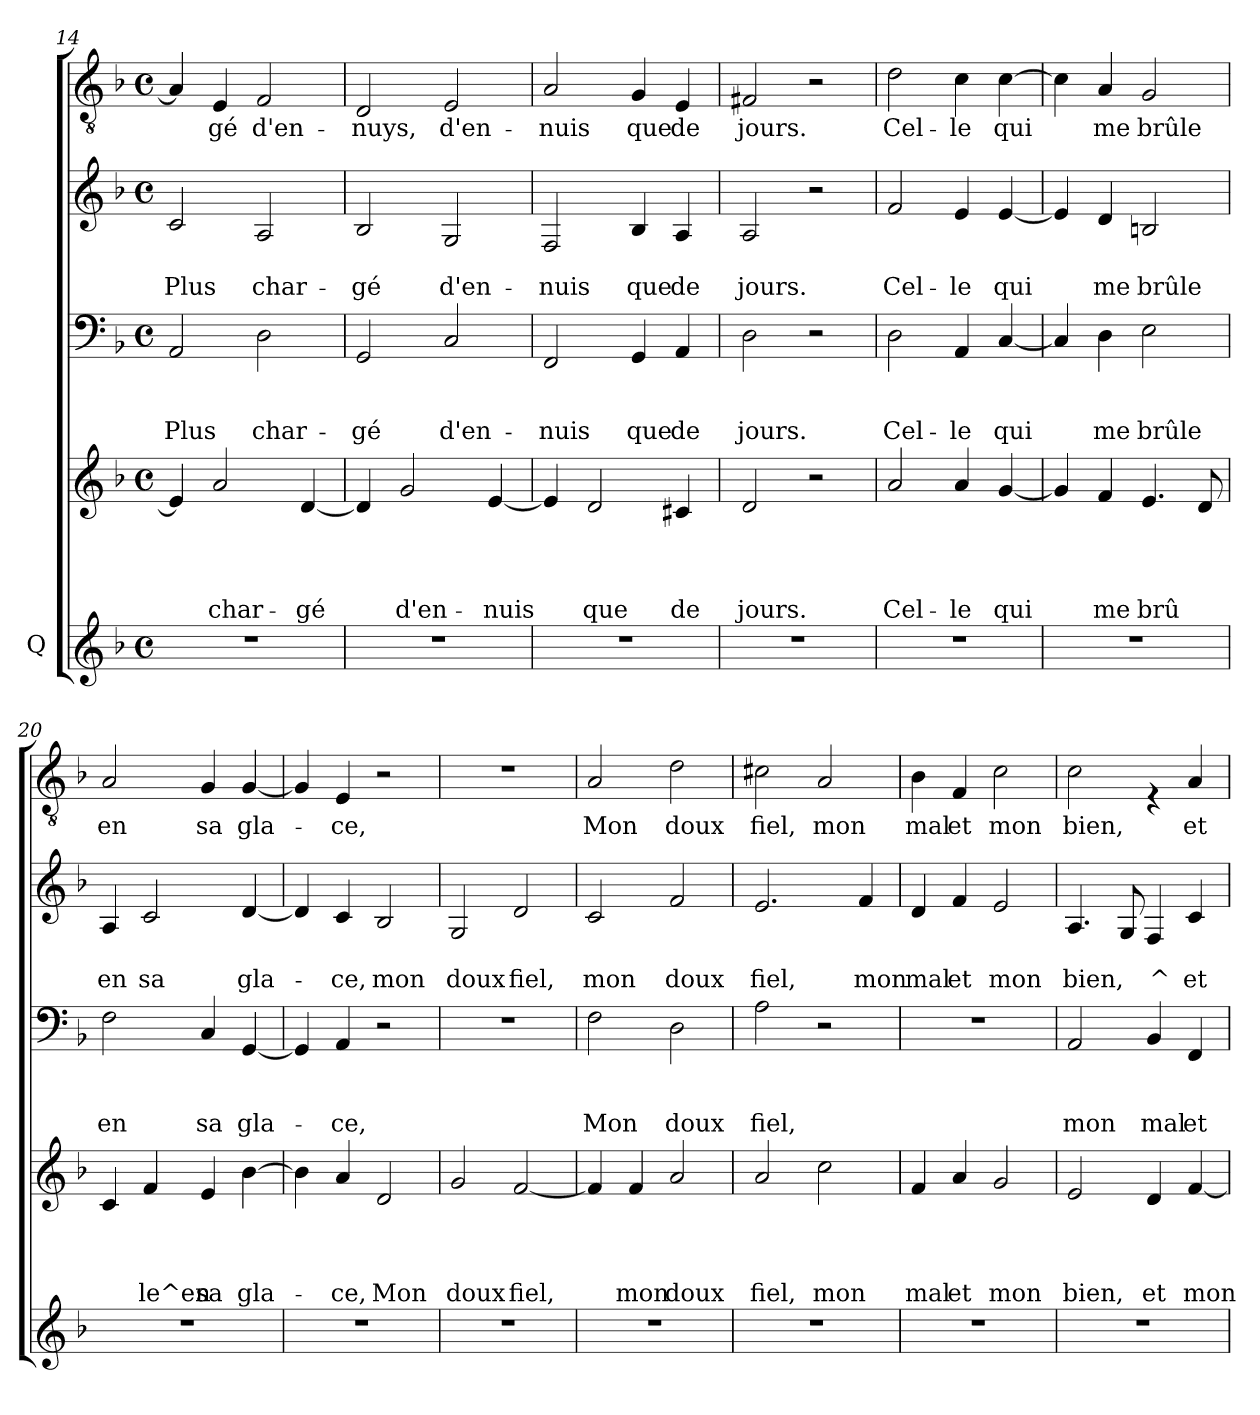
**kern	**kern	**text	**text	**text	**text	**kern	**text	**text	**text	**kern	**text	**text	**kern	**text
*part5	*part4	*part4	*part4	*part4	*part4	*part3	*part3	*part3	*part3	*part2	*part2	*part2	*part1	*part1
*staff5	*staff4	*staff4	*staff4	*staff4	*staff4	*staff3	*staff3	*staff3	*staff3	*staff2	*staff2	*staff2	*staff1	*staff1
*I"Q	*	*	*	*	*	*	*	*	*	*	*	*	*	*
*clefG2	*clefG2	*	*	*	*	*clefF4	*	*	*	*clefG2	*	*	*clefGv2	*
*k[b-]	*k[b-]	*	*	*	*	*k[b-]	*	*	*	*k[b-]	*	*	*k[b-]	*
*F:	*F:	*	*	*	*	*F:	*	*	*	*F:	*	*	*F:	*
*M4/4	*M4/4	*	*	*	*	*M4/4	*	*	*	*M4/4	*	*	*M4/4	*
*met(c)	*met(c)	*	*	*	*	*met(c)	*	*	*	*met(c)	*	*	*met(c)	*
=14	=14	=14	=14	=14	=14	=14	=14	=14	=14	=14	=14	=14	=14	=14
!	!	!	!	!	!	!	!	!	!LO:LY:b	!	!	!LO:LY:b	!	!
1r	4e/]	.	.	.	.	2AA/	.	.	Plus	2c/	.	Plus	4A/]	.
!	!	!	!	!	!LO:LY:b	!	!	!	!	!	!	!	!	!LO:LY:b
.	2a/	.	.	.	char-	.	.	.	.	.	.	.	4E/	-gé
!	!	!	!	!	!	!	!	!	!LO:LY:b	!	!	!LO:LY:b	!	!LO:LY:b
.	.	.	.	.	.	2D\	.	.	char-	2A/	.	char-	2F/	d'en-
!	!	!	!	!	!LO:LY:b	!	!	!	!	!	!	!	!	!
.	[<4d/	.	.	.	-gé	.	.	.	.	.	.	.	.	.
!!LO:PB:g=z
=15	=15	=15	=15	=15	=15	=15	=15	=15	=15	=15	=15	=15	=15	=15
!	!	!	!	!	!	!	!	!	!LO:LY:b	!	!	!LO:LY:b	!	!LO:LY:b
1r	4d/]	.	.	.	.	2GG/	.	.	-gé	2B-/	.	-gé	2D/	-nuys,
!	!	!	!	!	!LO:LY:b	!	!	!	!	!	!	!	!	!
.	2g/	.	.	.	d'en-	.	.	.	.	.	.	.	.	.
!	!	!	!	!	!	!	!	!	!LO:LY:b	!	!	!LO:LY:b	!	!LO:LY:b
.	.	.	.	.	.	2C/	.	.	d'en-	2G/	.	d'en-	2E/	d'en-
!	!	!	!	!	!LO:LY:b	!	!	!	!	!	!	!	!	!
.	[<4e/	.	.	.	-nuis	.	.	.	.	.	.	.	.	.
=16	=16	=16	=16	=16	=16	=16	=16	=16	=16	=16	=16	=16	=16	=16
!	!	!	!	!	!	!	!	!	!LO:LY:b	!	!	!LO:LY:b	!	!LO:LY:b
1r	4e/]	.	.	.	.	2FF/	.	.	-nuis	2F/	.	-nuis	2A/	-nuis
!	!	!	!	!	!LO:LY:b	!	!	!	!	!	!	!	!	!
.	2d/	.	.	.	que	.	.	.	.	.	.	.	.	.
!	!	!	!	!	!	!	!	!	!LO:LY:b	!	!	!LO:LY:b	!	!LO:LY:b
.	.	.	.	.	.	4GG/	.	.	que	4B-/	.	que	4G/	que
!	!	!	!	!	!LO:LY:b	!	!	!	!LO:LY:b	!	!	!LO:LY:b	!	!LO:LY:b
.	4c#X/	.	.	.	de	4AA/	.	.	de	4A/	.	de	4E/	de
=17	=17	=17	=17	=17	=17	=17	=17	=17	=17	=17	=17	=17	=17	=17
!	!	!	!	!	!LO:LY:b	!	!	!	!LO:LY:b	!	!	!LO:LY:b	!	!LO:LY:b
1r	2d/	.	.	.	jours.	2D\	.	.	jours.	2A/	.	jours.	2F#X/	jours.
.	2r	.	.	.	.	2r	.	.	.	2r	.	.	2r	.
=18	=18	=18	=18	=18	=18	=18	=18	=18	=18	=18	=18	=18	=18	=18
!	!	!	!	!	!LO:LY:b	!	!	!	!LO:LY:b	!	!	!LO:LY:b	!	!LO:LY:b
1r	2a/	.	.	.	Cel-	2D\	.	.	Cel-	2f/	.	Cel-	2d\	Cel-
!	!	!	!	!	!LO:LY:b	!	!	!	!LO:LY:b	!	!	!LO:LY:b	!	!LO:LY:b
.	4a/	.	.	.	-le	4AA/	.	.	-le	4e/	.	-le	4c\	-le
!	!	!	!	!	!LO:LY:b	!	!	!	!LO:LY:b	!	!	!LO:LY:b	!	!LO:LY:b
.	[<4g/	.	.	.	qui	[<4C/	.	.	qui	[<4e/	.	qui	[>4c\	qui
=19	=19	=19	=19	=19	=19	=19	=19	=19	=19	=19	=19	=19	=19	=19
1r	4g/]	.	.	.	.	4C/]	.	.	.	4e/]	.	.	4c\]	.
!	!	!	!	!	!LO:LY:b	!	!	!	!LO:LY:b	!	!	!LO:LY:b	!	!LO:LY:b
.	4f/	.	.	.	me	4D\	.	.	me	4d/	.	me	4A/	me
!	!	!	!	!	!LO:LY:b	!	!	!	!LO:LY:b	!	!	!LO:LY:b	!	!LO:LY:b
.	4.e/	.	.	.	brû	2E\	.	.	brûle	2Bn/	.	brûle	2G/	brûle
.	8d/	.	.	.	.	.	.	.	.	.	.	.	.	.
=20	=20	=20	=20	=20	=20	=20	=20	=20	=20	=20	=20	=20	=20	=20
!	!	!	!	!	!	!	!	!	!LO:LY:b	!	!	!LO:LY:b	!	!LO:LY:b
1r	4c/	.	.	.	.	2F\	.	.	en	4A/	.	en	2A/	en
!	!	!	!	!	!LO:LY:b	!	!	!	!	!	!	!LO:LY:b	!	!
.	4f/	.	.	.	le^en	.	.	.	.	2c/	.	sa	.	.
!	!	!	!	!	!LO:LY:b	!	!	!	!LO:LY:b	!	!	!	!	!LO:LY:b
.	4e/	.	.	.	sa	4C/	.	.	sa	.	.	.	4G/	sa
!	!	!	!	!	!LO:LY:b	!	!	!	!LO:LY:b	!	!	!LO:LY:b	!	!LO:LY:b
.	[>4b-\	.	.	.	gla-	[<4GG/	.	.	gla-	[<4d/	.	gla-	[<4G/	gla-
!!LO:LB:g=z
=21	=21	=21	=21	=21	=21	=21	=21	=21	=21	=21	=21	=21	=21	=21
1r	4b-\]	.	.	.	.	4GG/]	.	.	.	4d/]	.	.	4G/]	.
!	!	!	!	!	!LO:LY:b	!	!	!	!LO:LY:b	!	!	!LO:LY:b	!	!LO:LY:b
.	4a/	.	.	.	-ce,	4AA/	.	.	-ce,	4c/	.	-ce,	4E/	-ce,
!	!	!	!	!	!LO:LY:b	!	!	!	!	!	!	!LO:LY:b	!	!
.	2d/	.	.	.	Mon	2r	.	.	.	2B-/	.	mon	2r	.
=22	=22	=22	=22	=22	=22	=22	=22	=22	=22	=22	=22	=22	=22	=22
!	!	!	!	!	!LO:LY:b	!	!	!	!	!	!	!LO:LY:b	!	!
1r	2g/	.	.	.	doux	1r	.	.	.	2G/	.	doux	1r	.
!	!	!	!	!	!LO:LY:b	!	!	!	!	!	!	!LO:LY:b	!	!
.	[<2f/	.	.	.	fiel,	.	.	.	.	2d/	.	fiel,	.	.
=23	=23	=23	=23	=23	=23	=23	=23	=23	=23	=23	=23	=23	=23	=23
!	!	!	!	!	!	!	!	!	!LO:LY:b	!	!	!LO:LY:b	!	!LO:LY:b
1r	4f/]	.	.	.	.	2F\	.	.	Mon	2c/	.	mon	2A/	Mon
!	!	!	!	!	!LO:LY:b	!	!	!	!	!	!	!	!	!
.	4f/	.	.	.	mon	.	.	.	.	.	.	.	.	.
!	!	!	!	!	!LO:LY:b	!	!	!	!LO:LY:b	!	!	!LO:LY:b	!	!LO:LY:b
.	2a/	.	.	.	doux	2D\	.	.	doux	2f/	.	doux	2d\	doux
=24	=24	=24	=24	=24	=24	=24	=24	=24	=24	=24	=24	=24	=24	=24
!	!	!	!	!	!LO:LY:b	!	!	!	!LO:LY:b	!	!	!LO:LY:b	!	!LO:LY:b
1r	2a/	.	.	.	fiel,	2A\	.	.	fiel,	2.e/	.	fiel,	2c#X\	fiel,
!	!	!	!	!	!LO:LY:b	!	!	!	!	!	!	!	!	!LO:LY:b
.	2cc\	.	.	.	mon	2r	.	.	.	.	.	.	2A/	mon
!	!	!	!	!	!	!	!	!	!	!	!	!LO:LY:b	!	!
.	.	.	.	.	.	.	.	.	.	4f/	.	mon	.	.
=25	=25	=25	=25	=25	=25	=25	=25	=25	=25	=25	=25	=25	=25	=25
!	!	!	!	!	!LO:LY:b	!	!	!	!	!	!	!LO:LY:b	!	!LO:LY:b
1r	4f/	.	.	.	mal	1r	.	.	.	4d/	.	mal	4B-\	mal
!	!	!	!	!	!LO:LY:b	!	!	!	!	!	!	!LO:LY:b	!	!LO:LY:b
.	4a/	.	.	.	et	.	.	.	.	4f/	.	et	4F/	et
!	!	!	!	!	!LO:LY:b	!	!	!	!	!	!	!LO:LY:b	!	!LO:LY:b
.	2g/	.	.	.	mon	.	.	.	.	2e/	.	mon	2c\	mon
=26	=26	=26	=26	=26	=26	=26	=26	=26	=26	=26	=26	=26	=26	=26
!	!	!	!	!	!LO:LY:b	!	!	!	!LO:LY:b	!	!	!LO:LY:b	!	!LO:LY:b
1r	2e/	.	.	.	bien,	2AA/	.	.	mon	4.A/	.	bien,	2c\	bien,
.	.	.	.	.	.	.	.	.	.	8G/	.	.	.	.
!	!	!	!	!	!LO:LY:b	!	!	!	!LO:LY:b	!	!	!LO:LY:b	!	!
.	4d/	.	.	.	et	4BB-/	.	.	mal	4F/	.	^	4rE	.
!	!	!	!	!	!LO:LY:b	!	!	!	!LO:LY:b	!	!	!LO:LY:b	!	!LO:LY:b
.	[<4f/	.	.	.	mon	4FF/	.	.	et	4c/	.	et	4A/	et
=	=	=	=	=	=	=	=	=	=	=	=	=	=	=
*-	*-	*-	*-	*-	*-	*-	*-	*-	*-	*-	*-	*-	*-	*-
